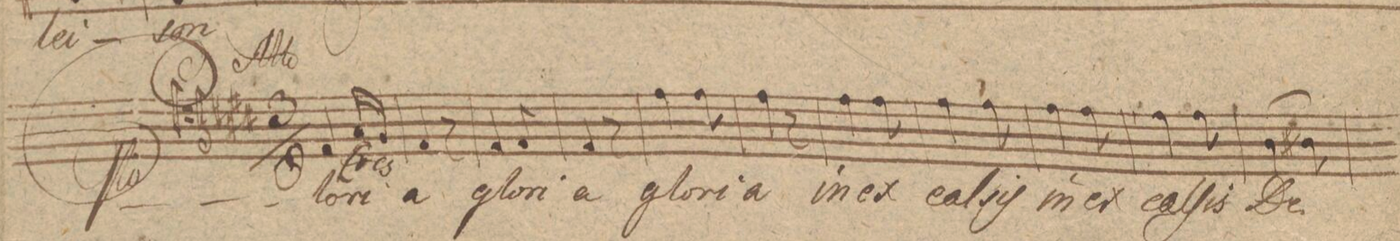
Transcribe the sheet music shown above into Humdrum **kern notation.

**kern	**text	**dynam
*I"Tenore	*	*
*clefC4	*	*
*k[f#c#g#d#]	*	*
*M3/8	*	*
*all\right	*	*below
4E/	Glo-	.
16G#/LL	-ri-	<
16F#/JJ	.	.
=2	=2	=2
4E/	-a	.
8r	.	.
=3	=3	=3
4E/	glo-	.
8E/	-ri-	.
=4	=4	=4
4E/	-a	.
8r	.	.
=5	=5	=5
4e\	glo-	.
8e\	-ri-	.
=6	=6	=6
4e\	-a	.
8r	.	.
=7	=7	=7
4e\	in	.
8e\	ex-	.
=8	=8	=8
4e\	-cel-	.
8e\	-siſ	.
=9	=9	=9
4e\	in	.
8e\	ex-	.
=10	=10	=10
4e\	-cel-	.
8e\	-siſ	.
=11	=11	=11
(4A\	De-	.
8A#X\)	.	.
=12	=12	=12
*-	*-	*-
